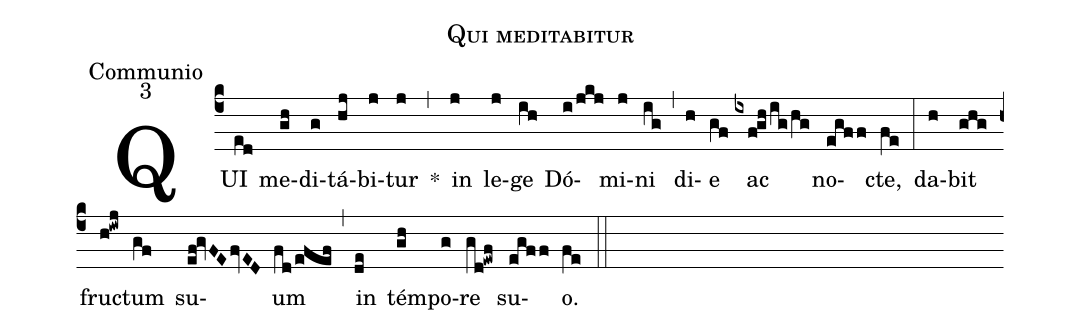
name:Qui meditabitur;
office-part:Communio;
mode:3;
%%
(c4) QUI(ed) me(gh)di(g)tá(hj)bi(j)tur(j) *(,) in(j) le(j)ge(ih) Dó(i/jkj)mi(j)ni(ig) (,) di(h)e(gf) ac(ixfgh/ig/hg) no(egff)cte,(fe) (:) da(h)bit(ghg) fru(h!iwj)ctum(gf) su(ef!gvFEfvED)um(fd/efef) (,) in(de) tém(gh)po(g)re(gd!ewf) su(egff)o.(fe) (::)
